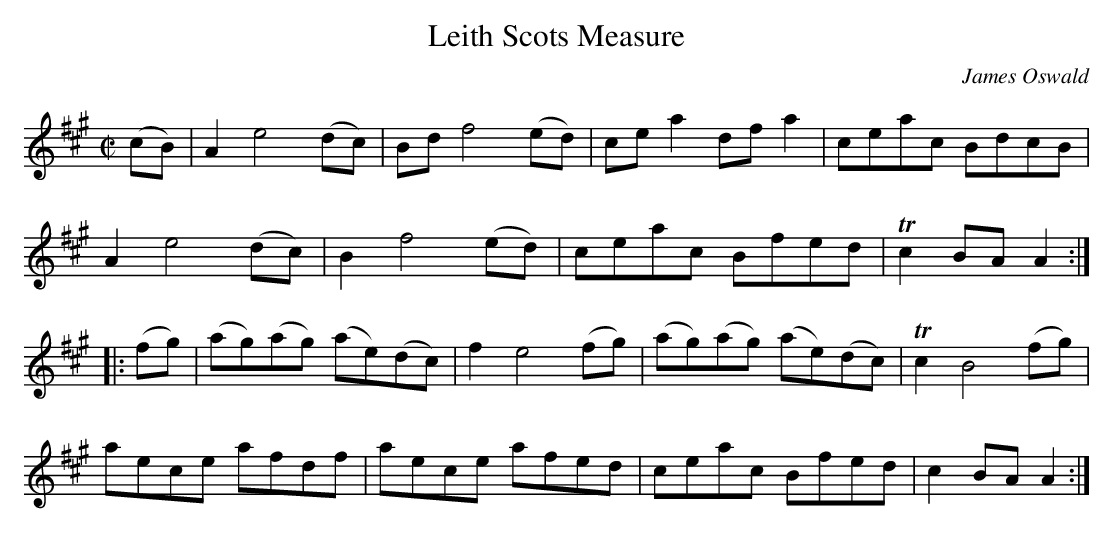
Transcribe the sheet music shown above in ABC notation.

X:1
T:Leith Scots Measure
M:C|
L:1/8
C:James Oswald
K:A
(cB)|A2 e4 (dc)|Bd f4(ed)|ce a2 df a2|ceac BdcB|
A2e4 (dc)|B2f4 (ed)|ceac Bfed|Tc2 BA A2:|
|:(fg)|(ag)(ag) (ae)(dc)|f2 e4 (fg)|(ag)(ag) (ae)(dc)|Tc2B4 (fg)|
aece afdf|aece afed|ceac Bfed|c2 BA A2:|]
